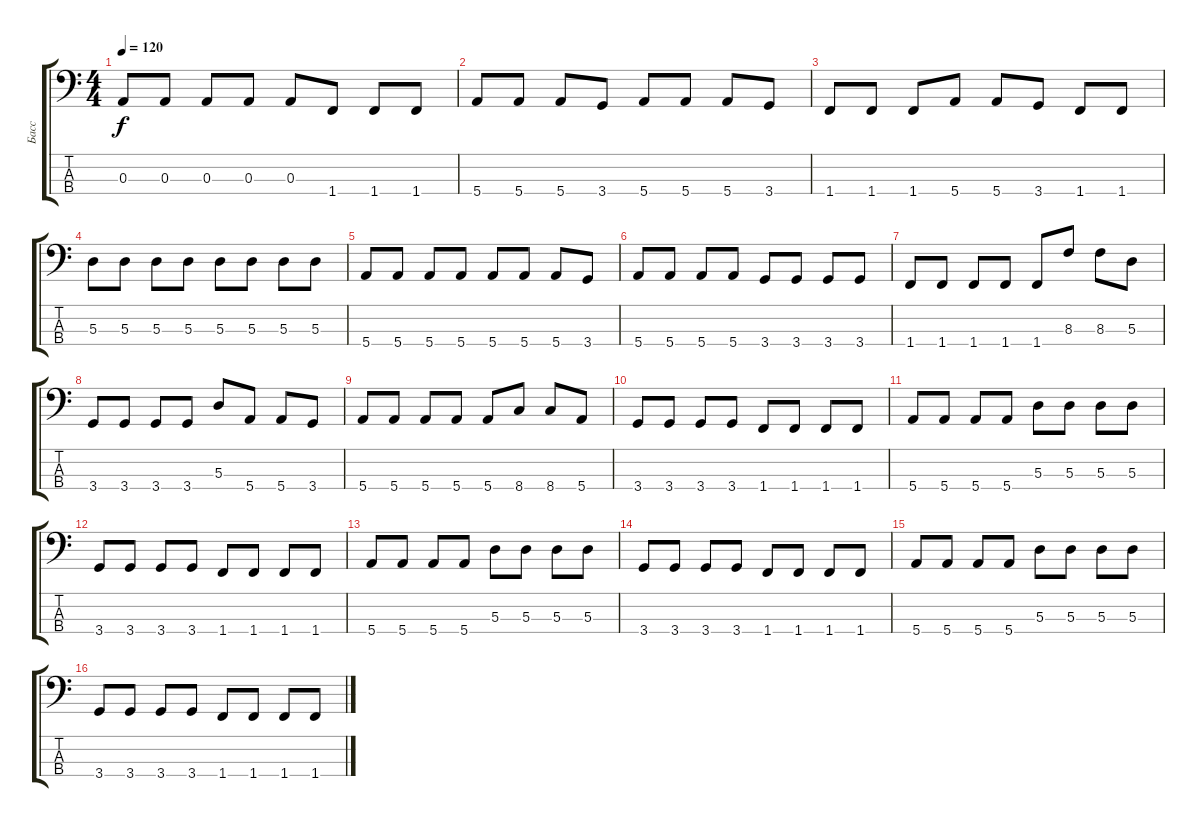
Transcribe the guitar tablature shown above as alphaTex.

\track ("Басс" "Басс") {instrument electricbasspick}
\staff {score tabs}
\tuning (G2 D2 A1 E1) {hide}
\ts (4 4)
\tempo 120
\clef f4
\ks c
0.3.8{dy f} 0.3.8 0.3.8 0.3.8 0.3.8 1.4.8 1.4.8 1.4.8 |
5.4.8 5.4.8 5.4.8 3.4.8 5.4.8 5.4.8 5.4.8 3.4.8 |
1.4.8 1.4.8 1.4.8 5.4.8 5.4.8 3.4.8 1.4.8 1.4.8 |
5.3.8 5.3.8 5.3.8 5.3.8 5.3.8 5.3.8 5.3.8 5.3.8 |
5.4.8 5.4.8 5.4.8 5.4.8 5.4.8 5.4.8 5.4.8 3.4.8 |
5.4.8 5.4.8 5.4.8 5.4.8 3.4.8 3.4.8 3.4.8 3.4.8 |
1.4.8 1.4.8 1.4.8 1.4.8 1.4.8 8.3.8 8.3.8 5.3.8 |
3.4.8 3.4.8 3.4.8 3.4.8 5.3.8 5.4.8 5.4.8 3.4.8 |
5.4.8 5.4.8 5.4.8 5.4.8 5.4.8 8.4.8 8.4.8 5.4.8 |
3.4.8 3.4.8 3.4.8 3.4.8 1.4.8 1.4.8 1.4.8 1.4.8 |
5.4.8 5.4.8 5.4.8 5.4.8 5.3.8 5.3.8 5.3.8 5.3.8 |
3.4.8 3.4.8 3.4.8 3.4.8 1.4.8 1.4.8 1.4.8 1.4.8 |
5.4.8 5.4.8 5.4.8 5.4.8 5.3.8 5.3.8 5.3.8 5.3.8 |
3.4.8 3.4.8 3.4.8 3.4.8 1.4.8 1.4.8 1.4.8 1.4.8 |
5.4.8 5.4.8 5.4.8 5.4.8 5.3.8 5.3.8 5.3.8 5.3.8 |
3.4.8 3.4.8 3.4.8 3.4.8 1.4.8 1.4.8 1.4.8 1.4.8
